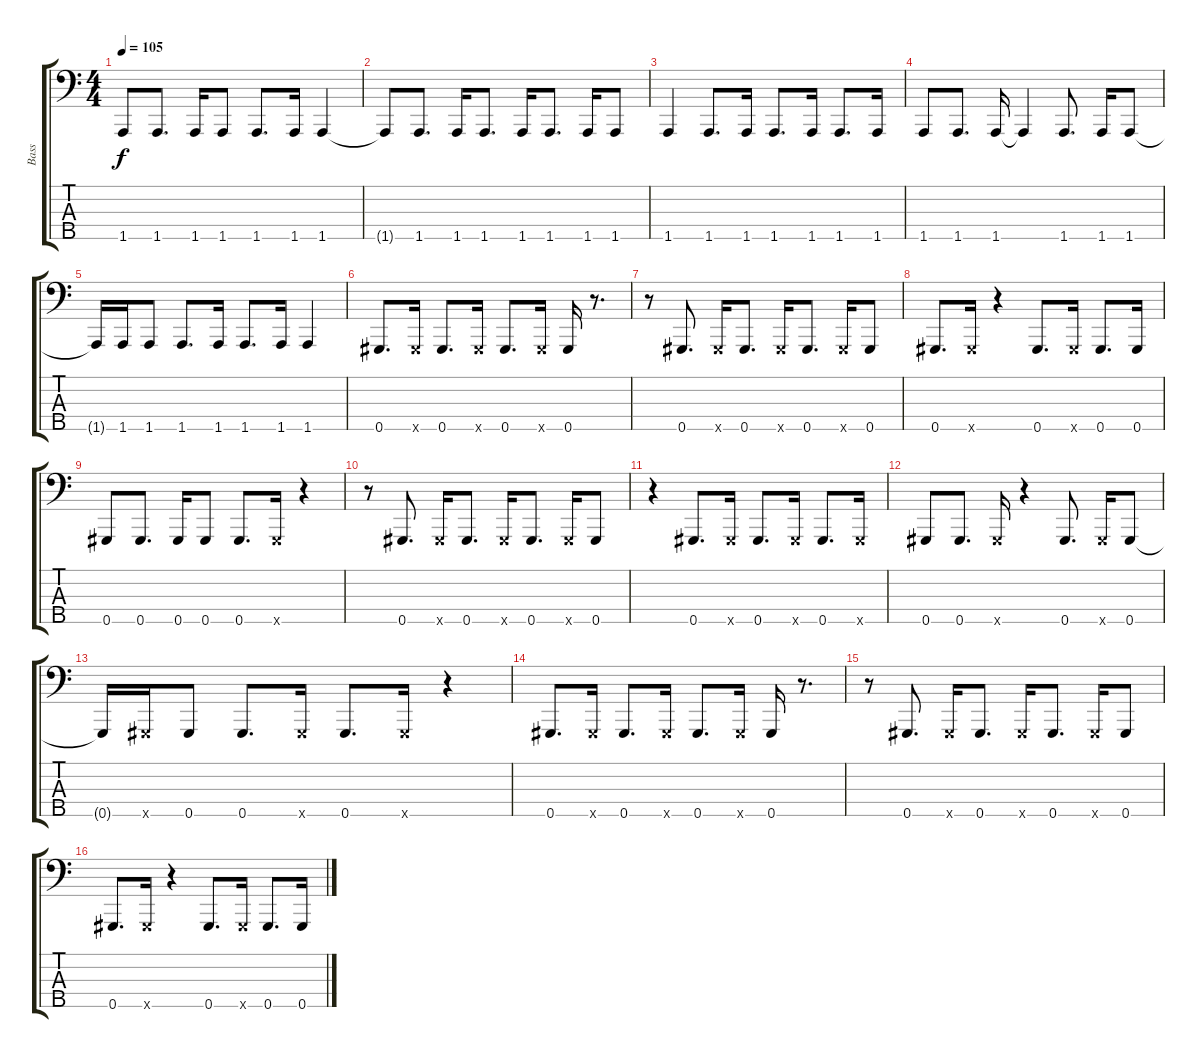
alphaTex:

\track ("Bass" "Bass") {instrument electricbassfinger}
\staff {score tabs}
\tuning (Gb2 Db2 Ab1 Eb1 Ab0) {hide}
\ts (4 4)
\tempo 105
\clef f4
\ks c
1.5.8{dy f} 1.5.8{d} 1.5.16 1.5.8 1.5.8{d} 1.5.16 1.5.4 |
1.5{t}.8 1.5.8{d} 1.5.16 1.5.8{d} 1.5.16 1.5.8{d} 1.5.16 1.5.8 |
1.5.4 1.5.8{d} 1.5.16 1.5.8{d} 1.5.16 1.5.8{d} 1.5.16 |
1.5.8 1.5.8{d} 1.5.16 1.5{t}.4 1.5.8{d} 1.5.16 1.5.8 |
1.5{t}.16 1.5.16 1.5.8 1.5.8{d} 1.5.16 1.5.8{d} 1.5.16 1.5.4 |
0.5.8{d} 0.5{x}.16 0.5.8{d} 0.5{x}.16 0.5.8{d} 0.5{x}.16 0.5.16 r.8{d} |
r.8 0.5.8{d} 0.5{x}.16 0.5.8{d} 0.5{x}.16 0.5.8{d} 0.5{x}.16 0.5.8 |
0.5.8{d} 0.5{x}.16 r.4 0.5.8{d} 0.5{x}.16 0.5.8{d} 0.5.16 |
0.5.8 0.5.8{d} 0.5.16 0.5.8 0.5.8{d} 0.5{x}.16 r.4 |
r.8 0.5.8{d} 0.5{x}.16 0.5.8{d} 0.5{x}.16 0.5.8{d} 0.5{x}.16 0.5.8 |
r.4 0.5.8{d} 0.5{x}.16 0.5.8{d} 0.5{x}.16 0.5.8{d} 0.5{x}.16 |
0.5.8 0.5.8{d} 0.5{x}.16 r.4 0.5.8{d} 0.5{x}.16 0.5.8 |
0.5{t}.16 0.5{x}.16 0.5.8 0.5.8{d} 0.5{x}.16 0.5.8{d} 0.5{x}.16 r.4 |
0.5.8{d} 0.5{x}.16 0.5.8{d} 0.5{x}.16 0.5.8{d} 0.5{x}.16 0.5.16 r.8{d} |
r.8 0.5.8{d} 0.5{x}.16 0.5.8{d} 0.5{x}.16 0.5.8{d} 0.5{x}.16 0.5.8 |
0.5.8{d} 0.5{x}.16 r.4 0.5.8{d} 0.5{x}.16 0.5.8{d} 0.5.16
